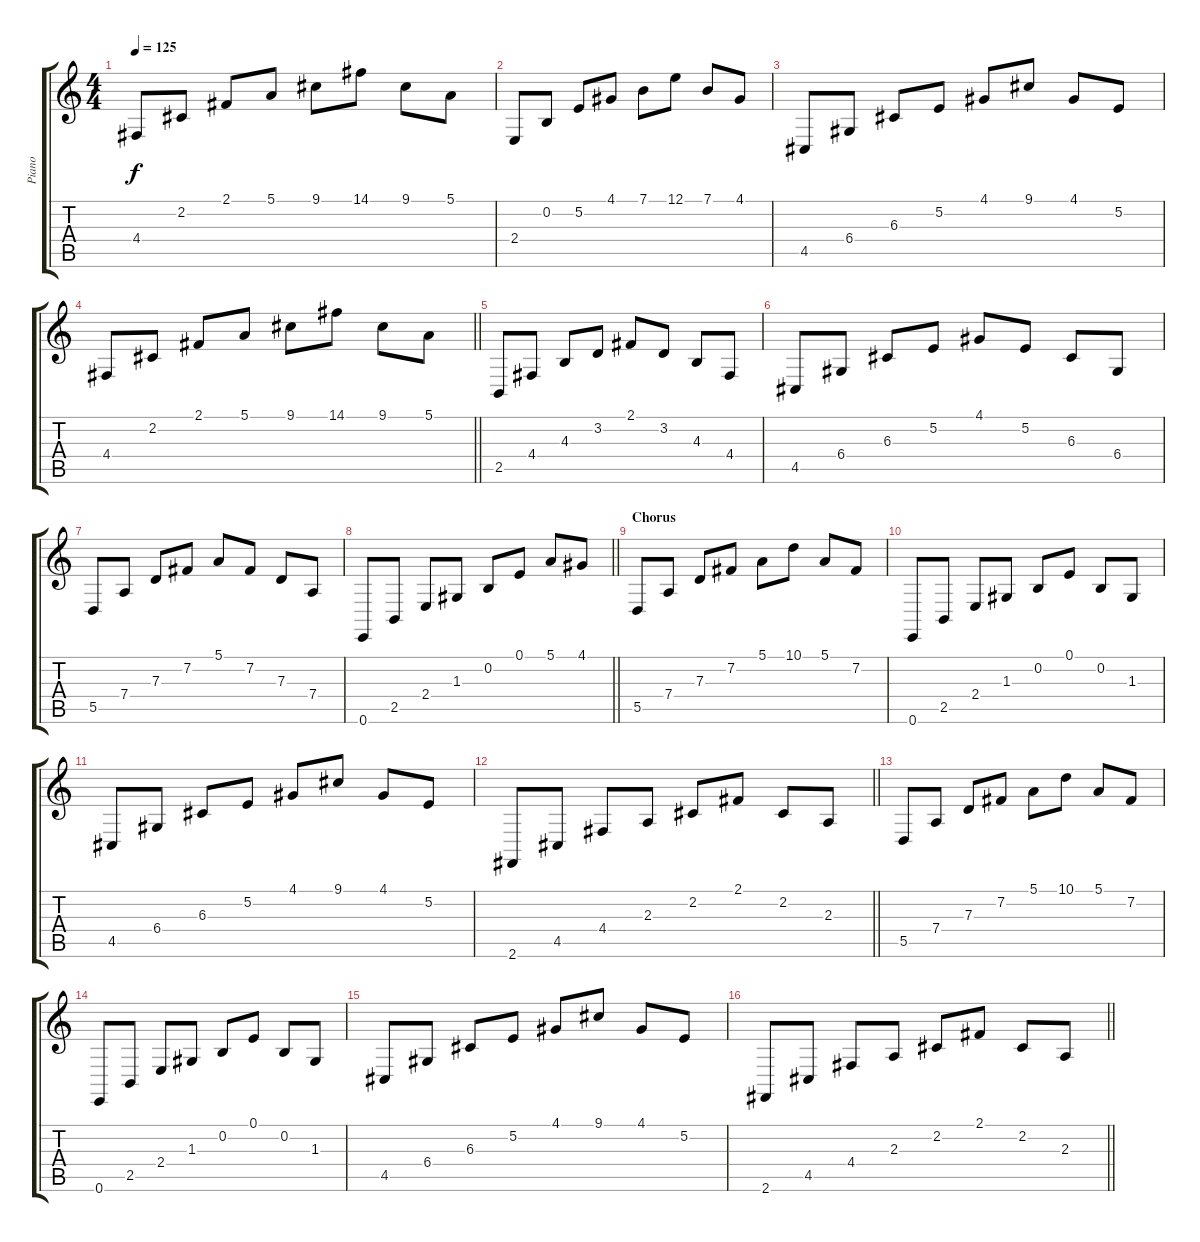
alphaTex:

\track ("Piano" "Piano") {instrument acousticgrandpiano}
\staff {score tabs}
\tuning (E4 B3 G3 D3 A2 E2) {hide}
\ts (4 4)
\tempo 125
\clef g2
\ks c
4.4.8{dy f} 2.2.8 2.1.8 5.1.8 9.1.8 14.1.8 9.1.8 5.1.8 |
2.4.8 0.2.8 5.2.8 4.1.8 7.1.8 12.1.8 7.1.8 4.1.8 |
4.5.8 6.4.8 6.3.8 5.2.8 4.1.8 9.1.8 4.1.8 5.2.8 |
\barLineRight lightlight
4.4.8 2.2.8 2.1.8 5.1.8 9.1.8 14.1.8 9.1.8 5.1.8 |
\section ("" "")
2.5.8 4.4.8 4.3.8 3.2.8 2.1.8 3.2.8 4.3.8 4.4.8 |
4.5.8 6.4.8 6.3.8 5.2.8 4.1.8 5.2.8 6.3.8 6.4.8 |
5.5.8 7.4.8 7.3.8 7.2.8 5.1.8 7.2.8 7.3.8 7.4.8 |
\barLineRight lightlight
0.6.8 2.5.8 2.4.8 1.3.8 0.2.8 0.1.8 5.1.8 4.1.8 |
\section ("" "Chorus")
5.5.8 7.4.8 7.3.8 7.2.8 5.1.8 10.1.8 5.1.8 7.2.8 |
0.6.8 2.5.8 2.4.8 1.3.8 0.2.8 0.1.8 0.2.8 1.3.8 |
4.5.8 6.4.8 6.3.8 5.2.8 4.1.8 9.1.8 4.1.8 5.2.8 |
\barLineRight lightlight
2.6.8 4.5.8 4.4.8 2.3.8 2.2.8 2.1.8 2.2.8 2.3.8 |
5.5.8 7.4.8 7.3.8 7.2.8 5.1.8 10.1.8 5.1.8 7.2.8 |
0.6.8 2.5.8 2.4.8 1.3.8 0.2.8 0.1.8 0.2.8 1.3.8 |
4.5.8 6.4.8 6.3.8 5.2.8 4.1.8 9.1.8 4.1.8 5.2.8 |
\barLineRight lightlight
2.6.8 4.5.8 4.4.8 2.3.8 2.2.8 2.1.8 2.2.8 2.3.8
